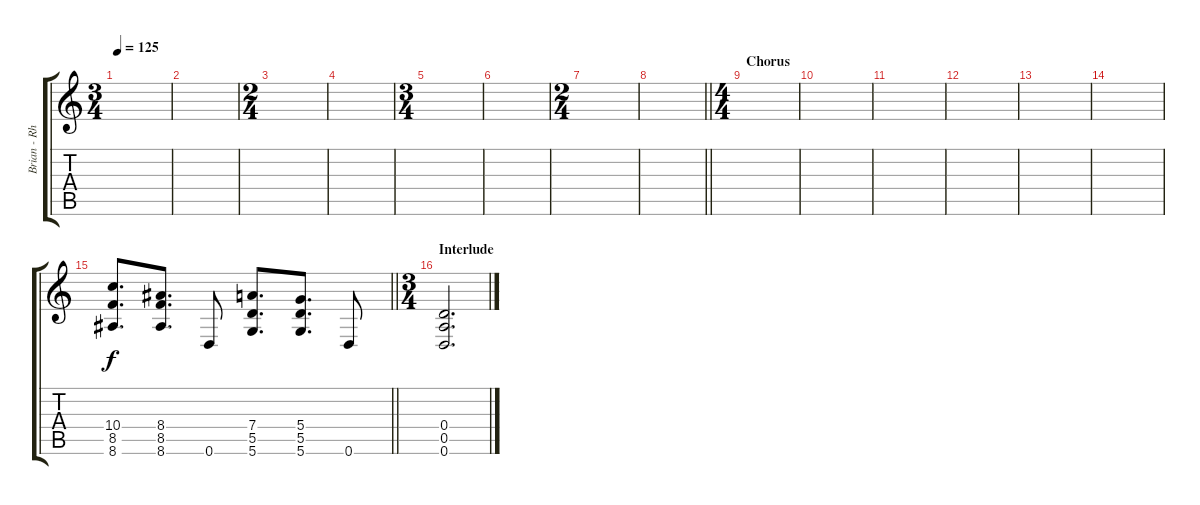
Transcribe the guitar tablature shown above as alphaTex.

\track ("Brian - Rhythm Guitar II" "Brian - Rh") {instrument electricguitarjazz}
\staff {score tabs}
\tuning (E4 B3 G3 D3 A2 D2) {hide}
\ts (3 4)
\tempo 125
\clef g2
\ks c
|
|
\ts (2 4)
|
|
\ts (3 4)
|
|
\ts (2 4)
|
\barLineRight lightlight
|
\ts (4 4)
\section ("" "Chorus")
|
|
|
|
|
|
\barLineRight lightlight
(10.4 8.5 8.6).8{d} (8.4 8.5 8.6).8{d} 0.6.8 (7.4 5.5 5.6).8{d} (5.4 5.5 5.6).8{d} 0.6.8 |
\ts (3 4)
\section ("" "Interlude")
(0.4 0.5 0.6).2{d}
